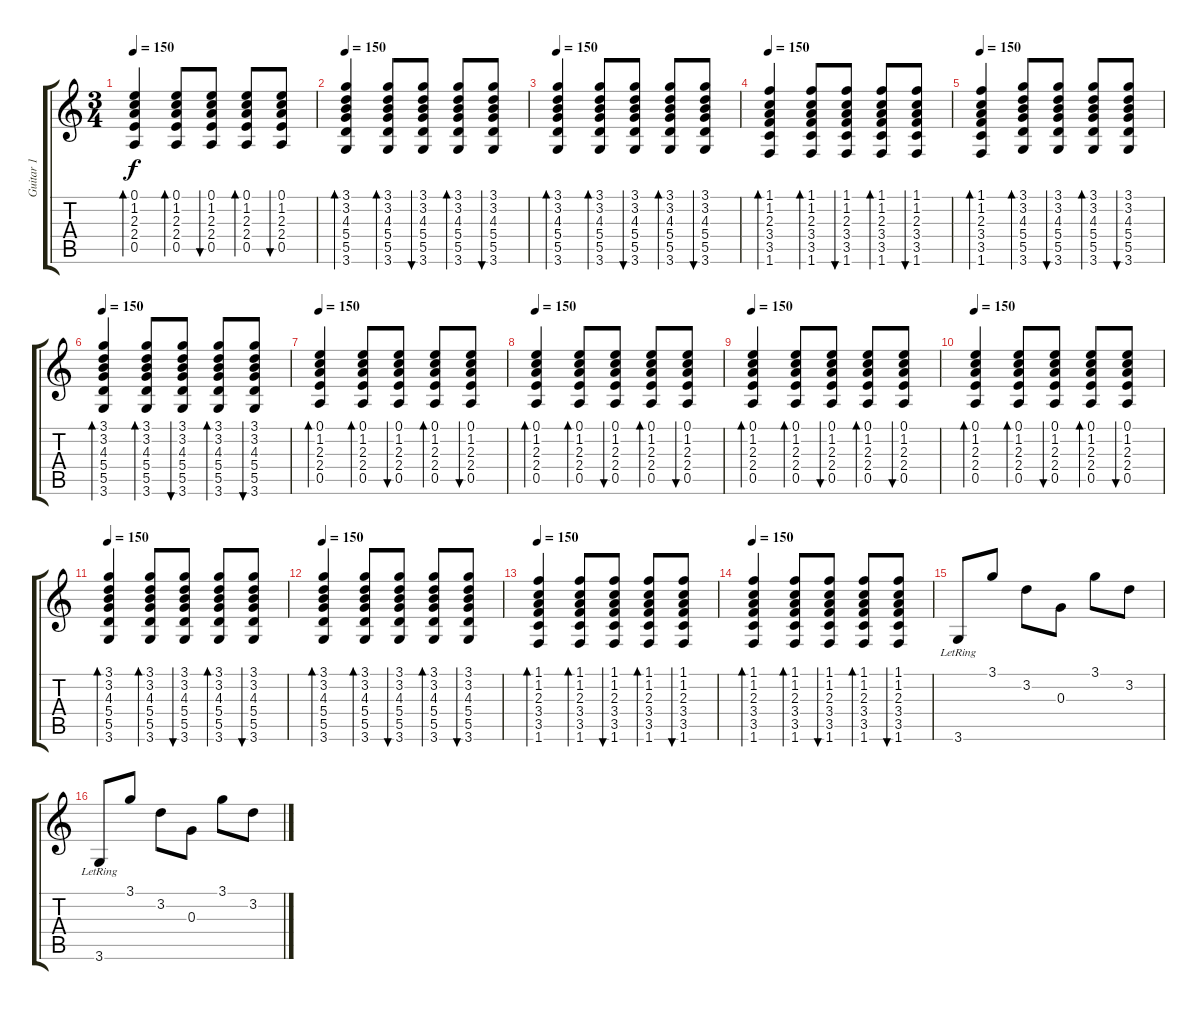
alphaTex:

\track ("Guitar 1" "Guitar 1") {instrument acousticguitarnylon}
\staff {score tabs}
\tuning (E4 B3 G3 D3 A2 E2) {hide}
\ts (3 4)
\tempo 150
\clef g2
\ks c
(0.1 1.2 2.3 2.4 0.5).4{bd 60 dy f} (0.1 1.2 2.3 2.4 0.5).8{bd 30} (0.1 1.2 2.3 2.4 0.5).8{bu 30} (0.1 1.2 2.3 2.4 0.5).8{bd 30} (0.1 1.2 2.3 2.4 0.5).8{bu 30} |
\tempo 150
(3.1 3.2 4.3 5.4 5.5 3.6).4{bd 60 volume 6} (3.1 3.2 4.3 5.4 5.5 3.6).8{bd 30} (3.1 3.2 4.3 5.4 5.5 3.6).8{bu 30} (3.1 3.2 4.3 5.4 5.5 3.6).8{bd 30} (3.1 3.2 4.3 5.4 5.5 3.6).8{bu 30} |
\tempo 150
(3.1 3.2 4.3 5.4 5.5 3.6).4{bd 60} (3.1 3.2 4.3 5.4 5.5 3.6).8{bd 30} (3.1 3.2 4.3 5.4 5.5 3.6).8{bu 30} (3.1 3.2 4.3 5.4 5.5 3.6).8{bd 30} (3.1 3.2 4.3 5.4 5.5 3.6).8{bu 30} |
\tempo 150
(1.1 1.2 2.3 3.4 3.5 1.6).4{bd 60} (1.1 1.2 2.3 3.4 3.5 1.6).8{bd 30} (1.1 1.2 2.3 3.4 3.5 1.6).8{bu 30} (1.1 1.2 2.3 3.4 3.5 1.6).8{bd 30} (1.1 1.2 2.3 3.4 3.5 1.6).8{bu 30} |
\tempo 150
(1.1 1.2 2.3 3.4 3.5 1.6).4{bd 60} (3.1 3.2 4.3 5.4 5.5 3.6).8{bd 30} (3.1 3.2 4.3 5.4 5.5 3.6).8{bu 30} (3.1 3.2 4.3 5.4 5.5 3.6).8{bd 30} (3.1 3.2 4.3 5.4 5.5 3.6).8{bu 30} |
\tempo 150
(3.1 3.2 4.3 5.4 5.5 3.6).4{bd 60} (3.1 3.2 4.3 5.4 5.5 3.6).8{bd 30} (3.1 3.2 4.3 5.4 5.5 3.6).8{bu 30} (3.1 3.2 4.3 5.4 5.5 3.6).8{bd 30} (3.1 3.2 4.3 5.4 5.5 3.6).8{bu 30} |
\tempo 150
(0.1 1.2 2.3 2.4 0.5).4{bd 60} (0.1 1.2 2.3 2.4 0.5).8{bd 30} (0.1 1.2 2.3 2.4 0.5).8{bu 30} (0.1 1.2 2.3 2.4 0.5).8{bd 30} (0.1 1.2 2.3 2.4 0.5).8{bu 30} |
\tempo 150
(0.1 1.2 2.3 2.4 0.5).4{bd 60} (0.1 1.2 2.3 2.4 0.5).8{bd 30} (0.1 1.2 2.3 2.4 0.5).8{bu 30} (0.1 1.2 2.3 2.4 0.5).8{bd 30} (0.1 1.2 2.3 2.4 0.5).8{bu 30} |
\tempo 150
(0.1 1.2 2.3 2.4 0.5).4{bd 60} (0.1 1.2 2.3 2.4 0.5).8{bd 30} (0.1 1.2 2.3 2.4 0.5).8{bu 30} (0.1 1.2 2.3 2.4 0.5).8{bd 30} (0.1 1.2 2.3 2.4 0.5).8{bu 30} |
\tempo 150
(0.1 1.2 2.3 2.4 0.5).4{bd 60} (0.1 1.2 2.3 2.4 0.5).8{bd 30} (0.1 1.2 2.3 2.4 0.5).8{bu 30} (0.1 1.2 2.3 2.4 0.5).8{bd 30} (0.1 1.2 2.3 2.4 0.5).8{bu 30} |
\tempo 150
(3.1 3.2 4.3 5.4 5.5 3.6).4{bd 60} (3.1 3.2 4.3 5.4 5.5 3.6).8{bd 30} (3.1 3.2 4.3 5.4 5.5 3.6).8{bu 30} (3.1 3.2 4.3 5.4 5.5 3.6).8{bd 30} (3.1 3.2 4.3 5.4 5.5 3.6).8{bu 30} |
\tempo 150
(3.1 3.2 4.3 5.4 5.5 3.6).4{bd 60} (3.1 3.2 4.3 5.4 5.5 3.6).8{bd 30} (3.1 3.2 4.3 5.4 5.5 3.6).8{bu 30} (3.1 3.2 4.3 5.4 5.5 3.6).8{bd 30} (3.1 3.2 4.3 5.4 5.5 3.6).8{bu 30} |
\tempo 150
(1.1 1.2 2.3 3.4 3.5 1.6).4{bd 60} (1.1 1.2 2.3 3.4 3.5 1.6).8{bd 30} (1.1 1.2 2.3 3.4 3.5 1.6).8{bu 30} (1.1 1.2 2.3 3.4 3.5 1.6).8{bd 30} (1.1 1.2 2.3 3.4 3.5 1.6).8{bu 30} |
\tempo 150
(1.1 1.2 2.3 3.4 3.5 1.6).4{bd 60} (1.1 1.2 2.3 3.4 3.5 1.6).8{bd 30} (1.1 1.2 2.3 3.4 3.5 1.6).8{bu 30} (1.1 1.2 2.3 3.4 3.5 1.6).8{bd 30} (1.1 1.2 2.3 3.4 3.5 1.6).8{bu 30} |
3.6{lr}.8 3.1.8 3.2.8 0.3.8 3.1.8 3.2.8 |
3.6{lr}.8 3.1.8 3.2.8 0.3.8 3.1.8 3.2.8
